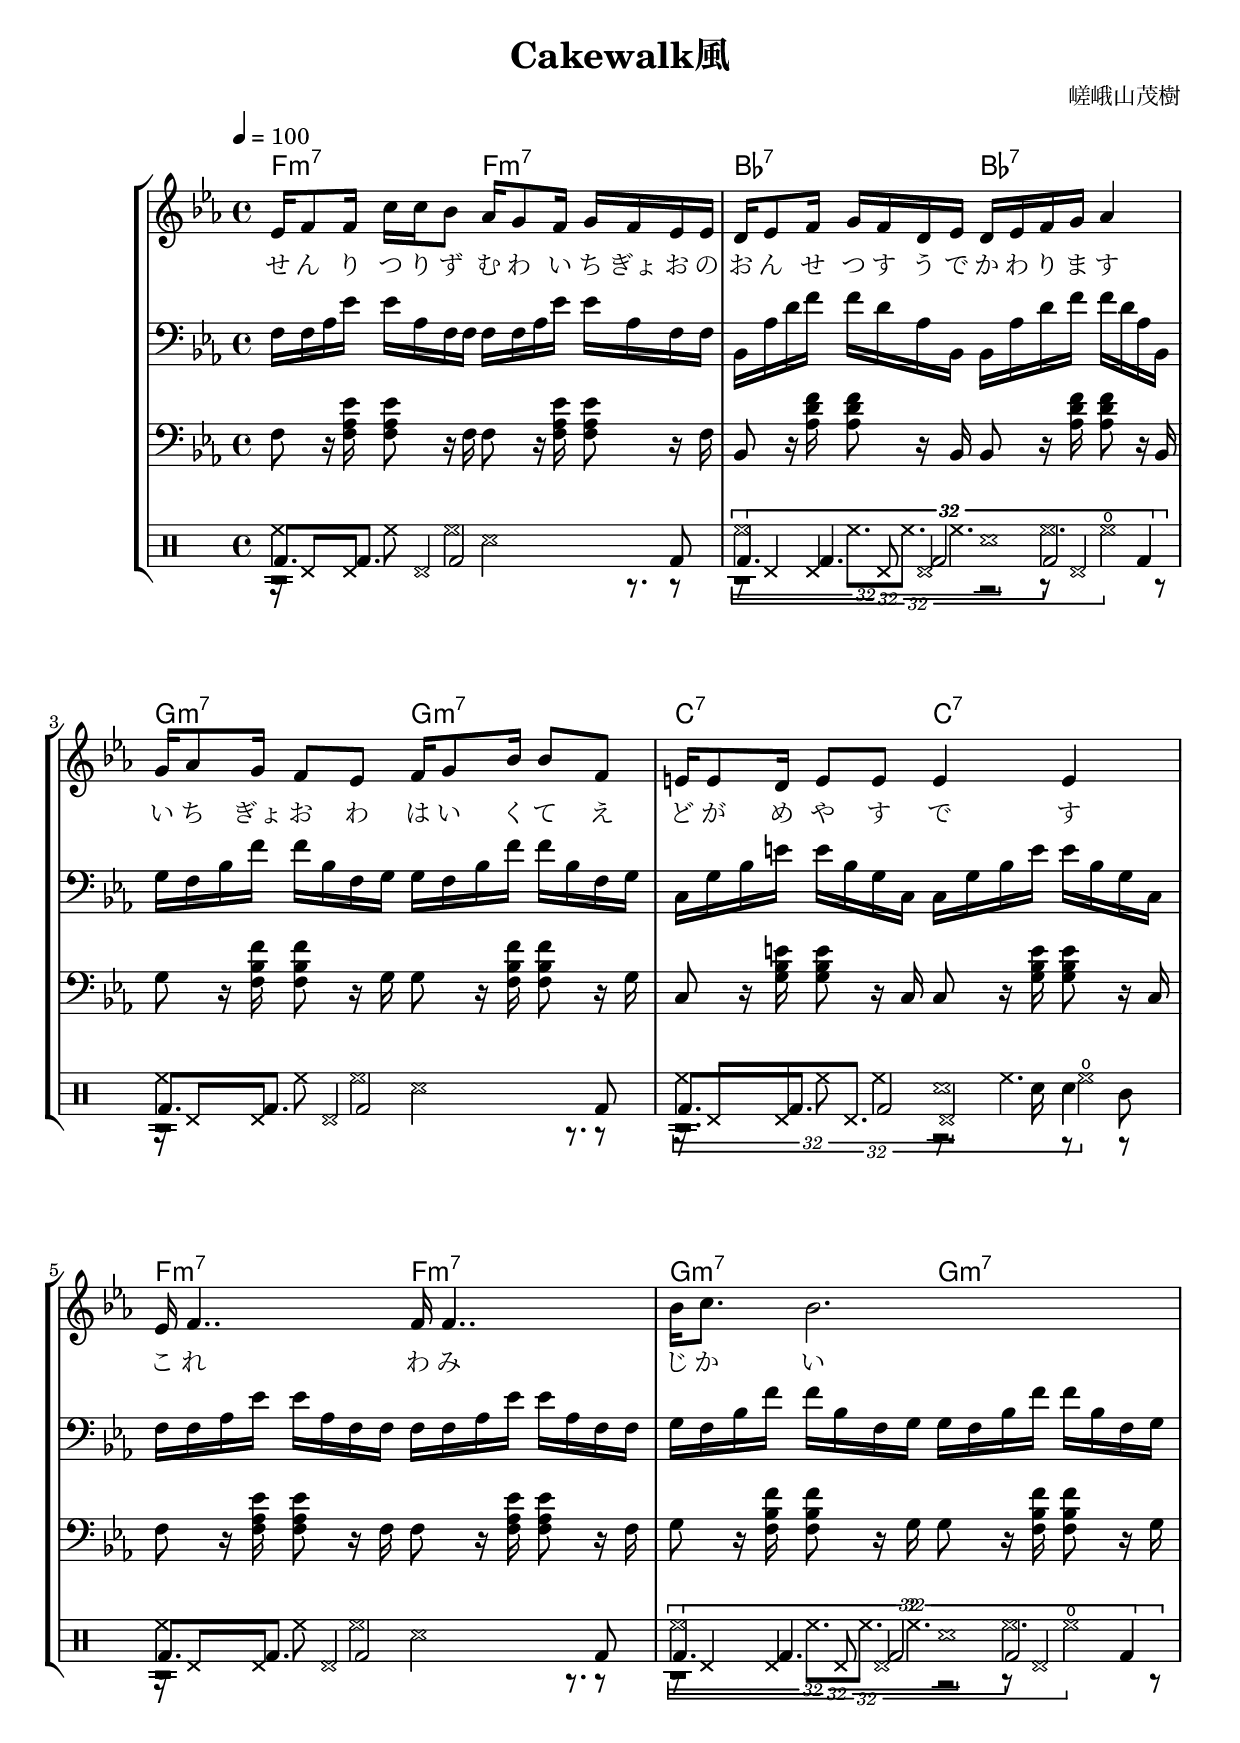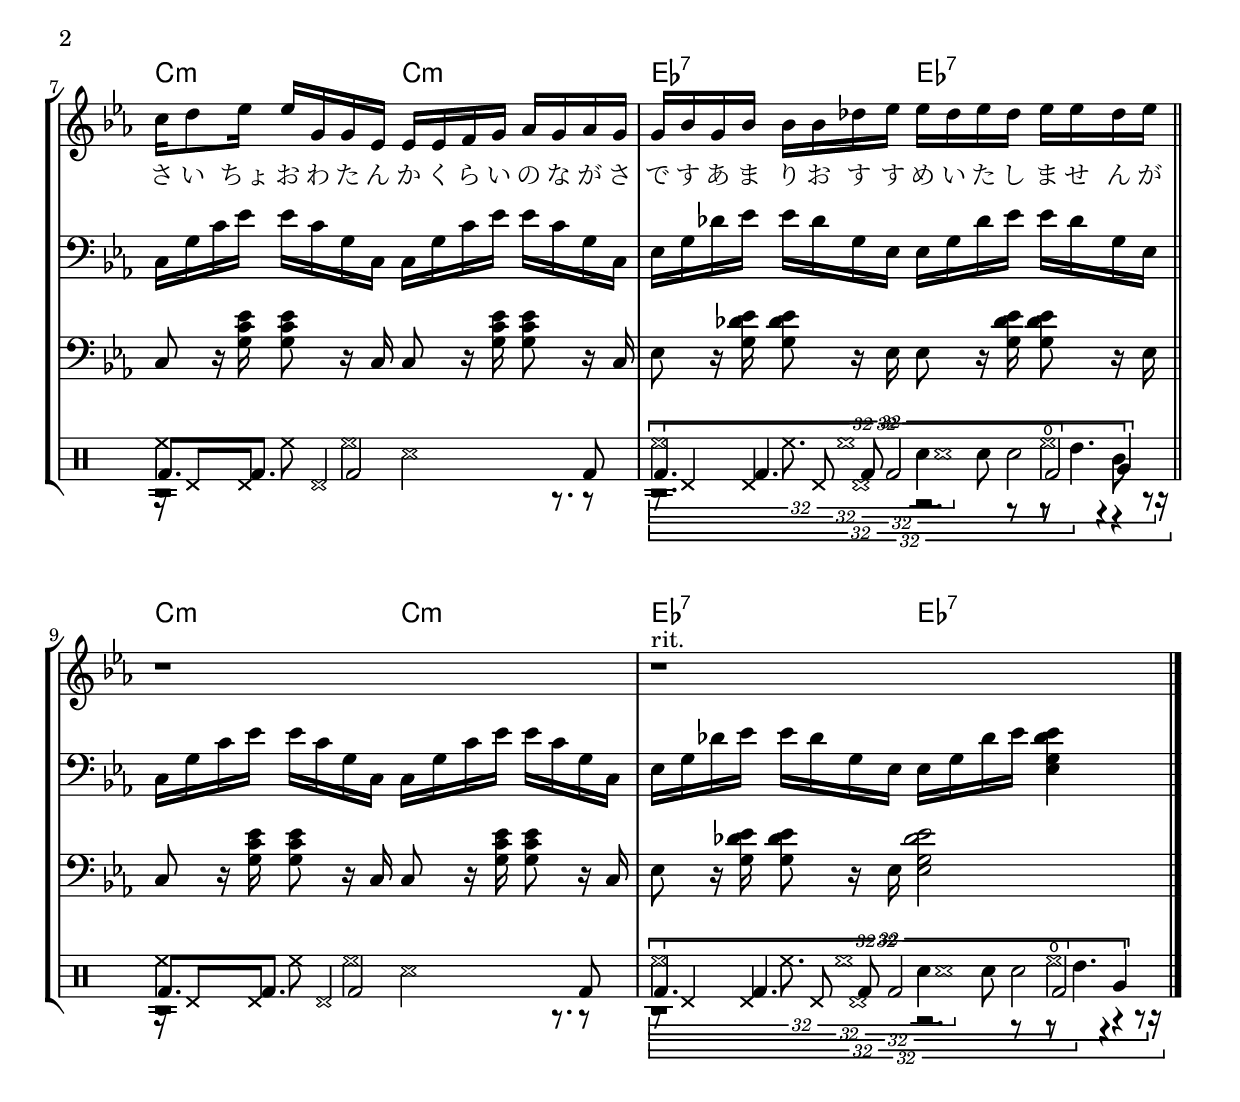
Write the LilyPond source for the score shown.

\version "2.12.1"

\header {
	title = \markup {Cakewalk風}
	composer = \markup \center-column {嵯峨山茂樹}
}

harmony = \chordmode {
	f2:min7 f:min7 bes:7 bes:7 g:min7 g:min7 c:7 c:7 f:min7 f:min7 g:min7 g:min7 c:m c:m es:7 es:7 

	c:m c:m es:7 es:7 
}

melody = {
	\set Staff.midiInstrument = #"fss0.42"
		\key es \major
	\tempo 4 = 100
 es'16  f'8  f'16  c''16  c''16  bes'8  as'16  g'8  f'16  g'16  f'16  es'16  es'16 
	d'16  es'8  f'16  g'16  f'16  d'16  es'16  d'16  es'16  f'16  g'16  as'4 
	g'16  as'8  g'16  f'8  es'8  f'16  g'8  bes'16  bes'8  f'8 
	e'16  e'8  d'16  e'8  e'8  e'4  e'4 
	es'16  f'4..  f'16  f'4.. 
	bes'16  c''8.  bes'2. 
	c''16  d''8  es''16  es''16  g'16  g'16  es'16  es'16  es'16  f'16  g'16  as'16  g'16  as'16  g'16 
	g'16  bes'16  g'16  bes'16  bes'16  bes'16  des''16  es''16  es''16  des''16  es''16  des''16  es''16  es''16  des''16  es''16
	r1 | r1^"rit." \bar "|."
}

words = \lyricmode {
	せ  ん  り  つ  り  ず  む  わ  い  ち  ぎょ  お  の  お  ん  せ  つ  す  う  で  か  わ  り  ま  す  い  ち  ぎょ  お  わ  は  い  く  て  え  ど  が  め  や  す  で  す  こ  れ  わ  み  じ  か  い  さ  い  ちょ  お  わ  た  ん  か  く  ら  い  の  な  が  さ  で  す  あ  ま  り  お  す  す  め  い  た  し  ま  せ  ん  が  
	
}

tempochange = {
	\tempo 4 = 100
	r1 | r1 | r1 | r1 | r1 | r1 | r1 | r1 \bar "||"
	\tempo 4 = 100
	r1 | \tempo 4 = 75 r2 \tempo 4 = 66 r2 \bar "|."
}

mainacc = {
	\clef bass
	\set Staff.midiInstrument = #"FX 1 (rain)"
	\key es \major
	\tempo 4 = 100
	f16 f as es' es' as f f
	f16 f as es' es' as f f
	bes,16 as d' f' f' d' as bes,
	bes,16 as d' f' f' d' as bes,
	g16 f bes f' f' bes f g
	g16 f bes f' f' bes f g
	c16 g bes e' e' bes g c
	c16 g bes e' e' bes g c
	f16 f as es' es' as f f
	f16 f as es' es' as f f
	g16 f bes f' f' bes f g
	g16 f bes f' f' bes f g
	c16 g c' es' es' c' g c
	c16 g c' es' es' c' g c
	es16 g des' es' es' des' g es
	es16 g des' es' es' des' g es
	\bar "||"

	\set Staff.midiInstrument = #"FX 1 (rain)"
	c16 g c' es' es' c' g c
	c16 g c' es' es' c' g c
	es16 g des' es' es' des' g es
	es16 g des' es' <es g des' es'>4
	\bar "|."
}

subacc = {
	\clef bass
	\set Staff.midiInstrument = #"String Ensemble 1"
	\key es \major
	\tempo 4 = 100
	f8 r16 <f as es'>16 <f as es'>8 r16 f16
	f8 r16 <f as es'>16 <f as es'>8 r16 f16
	bes,8 r16 <as d' f'>16 <as d' f'>8 r16 bes,16
	bes,8 r16 <as d' f'>16 <as d' f'>8 r16 bes,16
	g8 r16 <f bes f'>16 <f bes f'>8 r16 g16
	g8 r16 <f bes f'>16 <f bes f'>8 r16 g16
	c8 r16 <g bes e'>16 <g bes e'>8 r16 c16
	c8 r16 <g bes e'>16 <g bes e'>8 r16 c16
	f8 r16 <f as es'>16 <f as es'>8 r16 f16
	f8 r16 <f as es'>16 <f as es'>8 r16 f16
	g8 r16 <f bes f'>16 <f bes f'>8 r16 g16
	g8 r16 <f bes f'>16 <f bes f'>8 r16 g16
	c8 r16 <g c' es'>16 <g c' es'>8 r16 c16
	c8 r16 <g c' es'>16 <g c' es'>8 r16 c16
	es8 r16 <g des' es'>16 <g des' es'>8 r16 es16
	es8 r16 <g des' es'>16 <g des' es'>8 r16 es16
	\bar "||"

	\set Staff.midiInstrument = #"String Ensemble 1"
	c8 r16 <g c' es'>16 <g c' es'>8 r16 c16
	c8 r16 <g c' es'>16 <g c' es'>8 r16 c16
	es8 r16 <g des' es'>16 <g des' es'>8 r16 es16
	<es g des' es'>2
	\bar "|."
}

percA = {
	\drummode {
	hh4 hh8 hh2 r8  |\times 16/32{ hh2 hh8. hh8. hh4. hh2. } |hh4 hh8 hh2 r8  |hh4 hh8 hh4 hh4.  |hh4 hh8 hh2 r8  |\times 16/32{ hh2 hh8. hh8. hh4. hh2. } |hh4 hh8 hh2 r8  |\times 16/32{ hh2 hh8. hh1 r4 r16 } \bar "||"
	hh4 hh8 hh2 r8  |\times 16/32{ hh2 hh8. hh1 r4 r16 } \bar "|."
	}
}

percB = {
	\drummode {
	r16 hhp8 hhp8 hhp2 r8.  |\times 16/32{ r8 hhp4 hhp4 hhp8 hhp2 r8 hhp2 r8 } |r16 hhp8 hhp8 hhp2 r8.  |r16 hhp8 hhp8 hhp8. hhp2  |r16 hhp8 hhp8 hhp2 r8.  |\times 16/32{ r8 hhp4 hhp4 hhp8 hhp2 r8 hhp2 r8 } |r16 hhp8 hhp8 hhp2 r8.  |\times 16/32{ r8 hhp4 hhp4 hhp8 hhp1 r4 } \bar "||"
	r16 hhp8 hhp8 hhp2 r8.  |\times 16/32{ r8 hhp4 hhp4 hhp8 hhp1 r4 } \bar "|."
	}
}

percC = {
	\drummode {
	r1  |\times 16/32{ r1 r2 hho2 } |r1  |\times 16/32{ r1 r2 hho2 } |r1  |\times 16/32{ r1 r2 hho2 } |r1  |\times 16/32{ r1 r2 hho2 } \bar "||"
	r1  |\times 16/32{ r1 r2 hho2 } \bar "|."
	}
}

percD = {
	\drummode {
	bd8. bd8. bd2 bd8  |\times 16/32{ bd4. bd4. bd2 bd2 bd4 } |bd8. bd8. bd2 bd8  |bd8. bd8. bd2 r8  |bd8. bd8. bd2 bd8  |\times 16/32{ bd4. bd4. bd2 bd2 bd4 } |bd8. bd8. bd2 bd8  |\times 16/32{ bd4. bd4. bd8 bd2 r8 bd2 } \bar "||"
	bd8. bd8. bd2 bd8  |\times 16/32{ bd4. bd4. bd8 bd2 r8 bd2 } \bar "|."
	}
}

percE = {
	\drummode {
	r2 ss2  |\times 16/32{ r1 ss1 } |r2 ss2  |\times 16/32{ r1 ss1 } |r2 ss2  |\times 16/32{ r1 ss1 } |r2 ss2  |\times 16/32{ r1 ss1 } \bar "||"
	r2 ss2  |\times 16/32{ r1 ss1 } \bar "|."
	}
}

percF = {
	\drummode {
	r1 |r1 |r1 |r2 r8. sn16 sn4  |r1 |r1 |r1 |\times 16/32{ r1 sn4 sn8 sn2 r8 } \bar "||"
	r1 |\times 16/32{ r1 sn4 sn8 sn2 r8 } \bar "|."
	}
}

percG = {
	\drummode {
	r1 |r1 |r1 |r2. r8 tomml8  |r1 |r1 |r1 |r2. r8 tomml8  \bar "||"
	r1 |r1 \bar "|."
	}
}

percH = {
	\drummode {
	r1 |r1 |r1 |r1 |r1 |r1 |r1 |\times 16/32{ r1 r2 r8 tommh4. } \bar "||"
	r1 |\times 16/32{ r1 r2 r8 tommh4. } \bar "|."
	}
}

percI = {
	\drummode {
	r1 |r1 |r1 |r1 |r1 |r1 |r1 |\times 16/32{ r1 r2. tomfh4 } \bar "||"
	r1 |\times 16/32{ r1 r2. tomfh4 } \bar "|."
	}
}

\score {
	<<
		\new StaffGroup <<
			\new ChordNames {\harmony}
			\new Voice = "melody" {\melody}
			\new Lyrics \lyricsto "melody" \words
			\new Staff = "mainacc" {\mainacc}
			\new Staff = "subacc" {\subacc}
			\new DrumStaff <<
				\new DrumVoice {\percA}
				\new DrumVoice {\percB}
				\new DrumVoice {\percC}
				\new DrumVoice {\percD}
				\new DrumVoice {\percE}
				\new DrumVoice {\percF}
				\new DrumVoice {\percG}
				\new DrumVoice {\percH}
				\new DrumVoice {\percI}
			>>
		>>
	>>
	\layout { }
}
